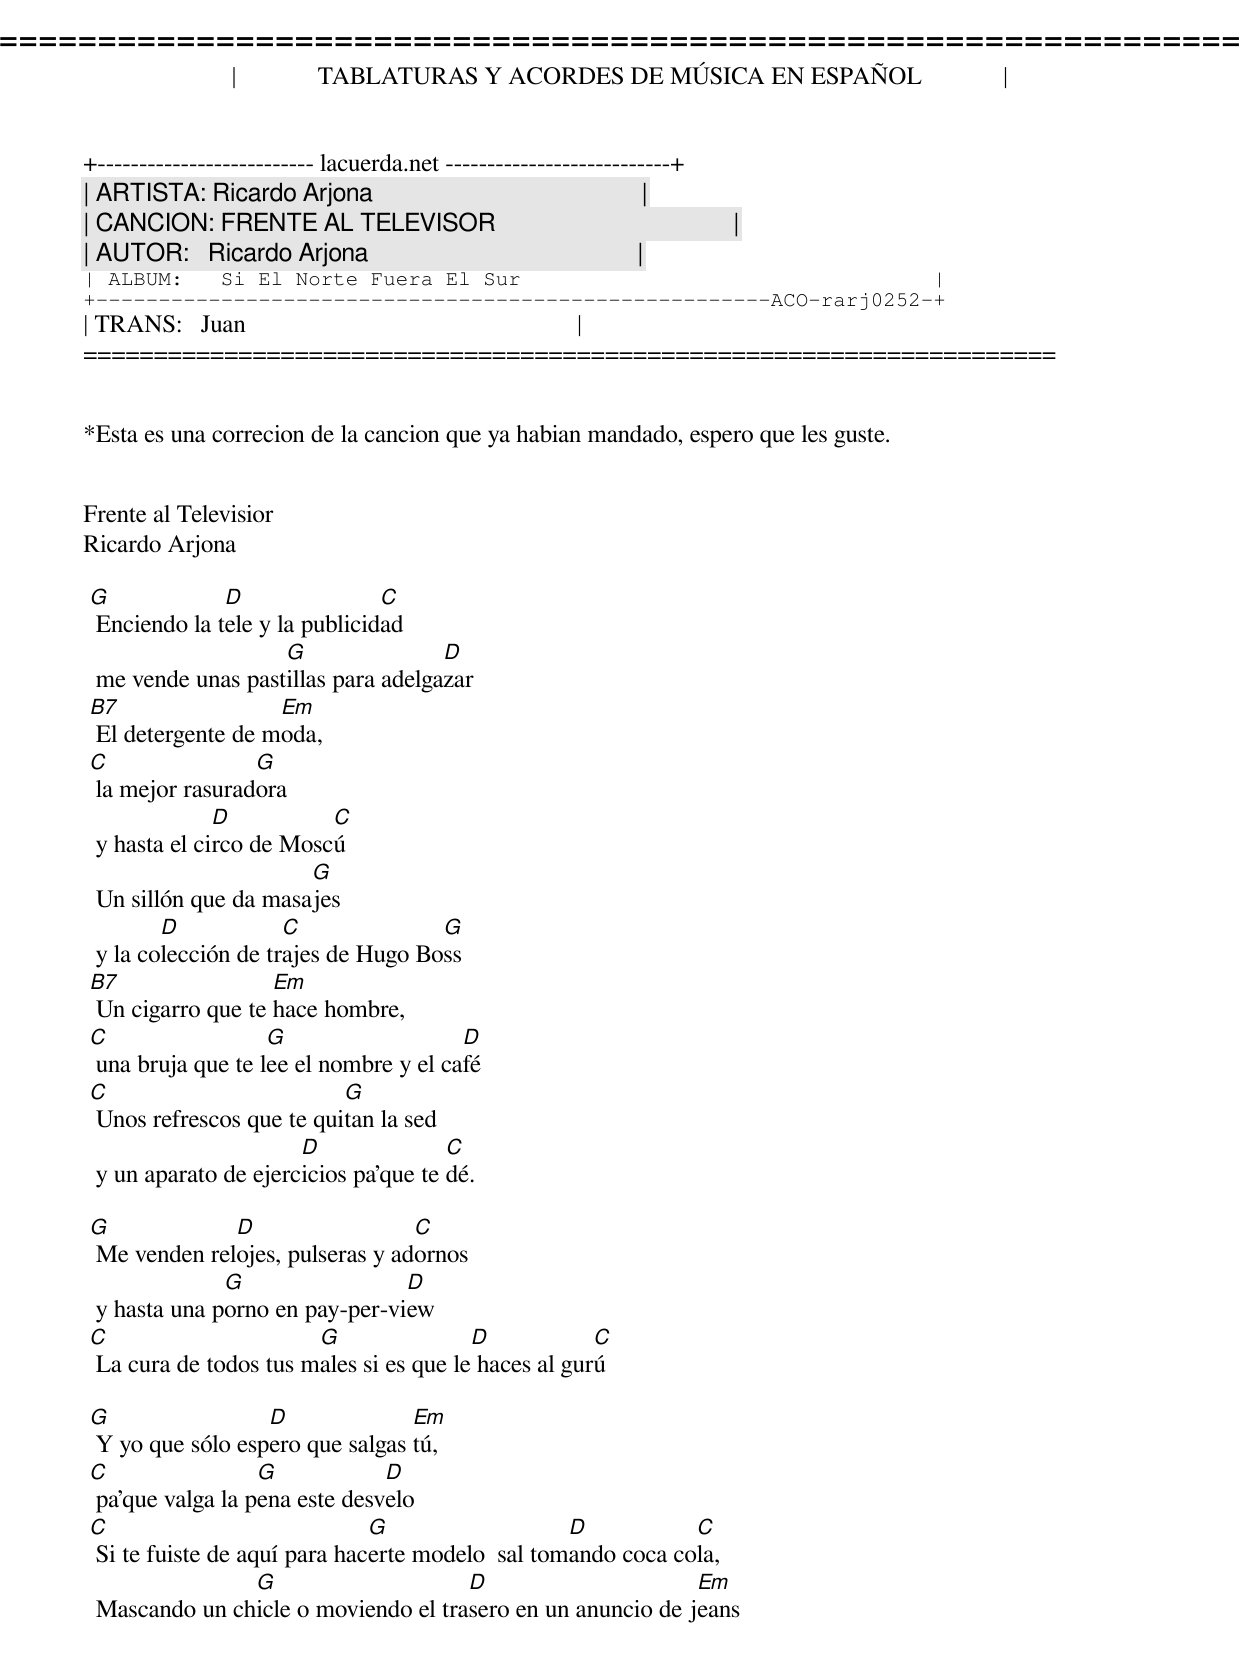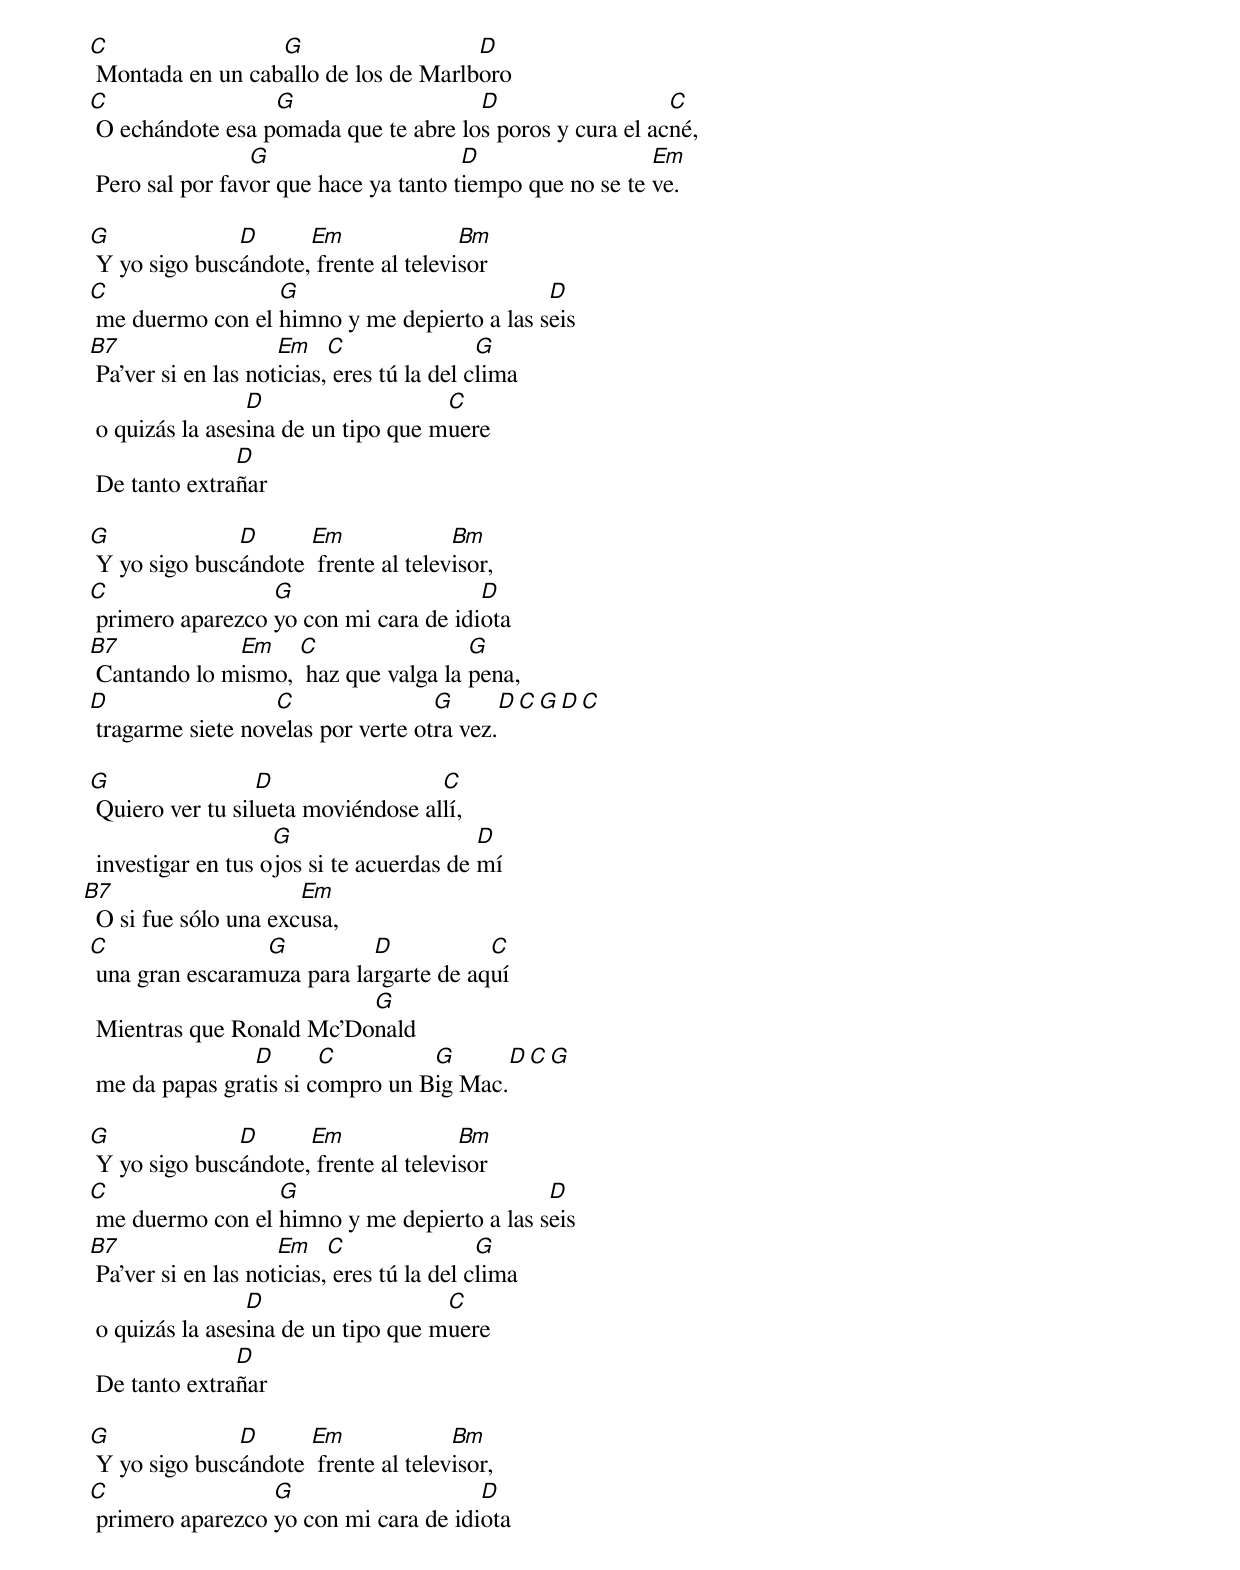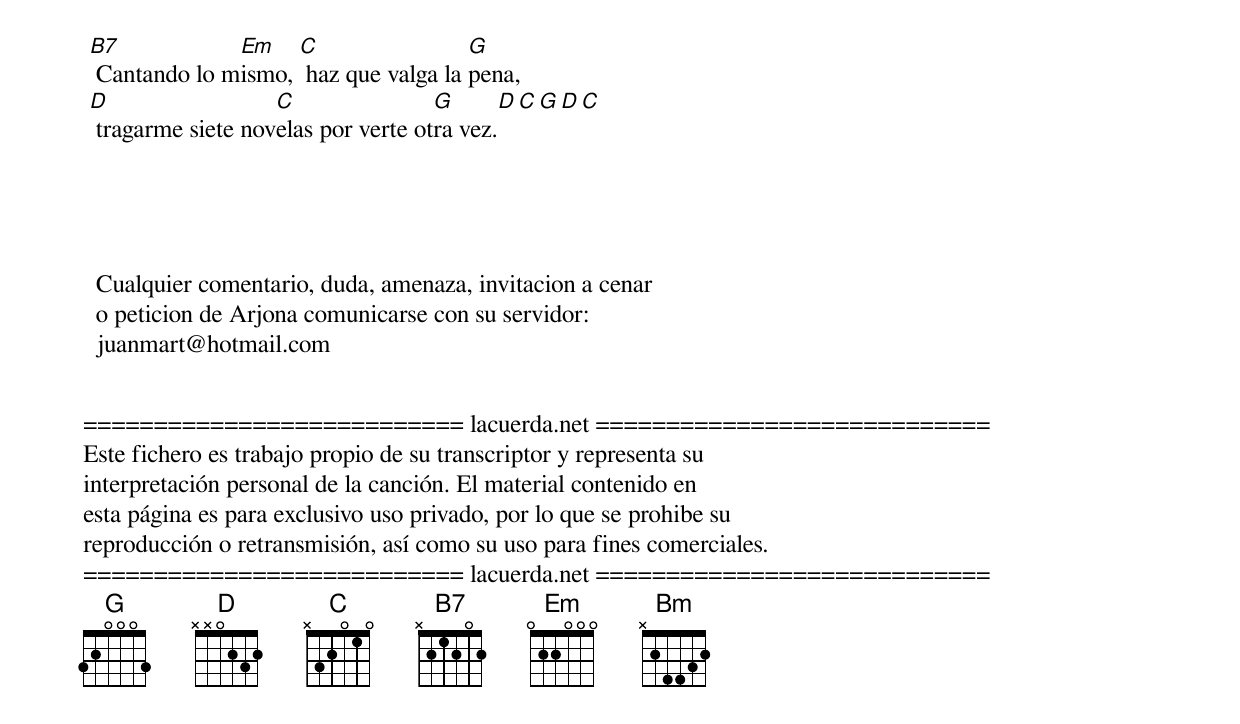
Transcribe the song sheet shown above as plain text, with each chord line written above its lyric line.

=====================================================================
|             TABLATURAS Y ACORDES DE MÚSICA EN ESPAÑOL             |
+-------------------------- lacuerda.net ---------------------------+
| ARTISTA: Ricardo Arjona                                           |
| CANCION: FRENTE AL TELEVISOR                                      |
| AUTOR:   Ricardo Arjona                                           |
| ALBUM:   Si El Norte Fuera El Sur                                 |
+------------------------------------------------------ACO-rarj0252-+
| TRANS:   Juan                                                     |
=====================================================================


*Esta es una correcion de la cancion que ya habian mandado, espero que les guste.


Frente al Televisior
Ricardo Arjona

 G             D                C
  Enciendo la tele y la publicidad
                    G                D
  me vende unas pastillas para adelgazar
 B7                 Em
  El detergente de moda,
 C                G
  la mejor rasuradora
               D          C
  y hasta el circo de Moscú
                       G
  Un sillón que da masajes
         D            C              G
  y la colección de trajes de Hugo Boss
 B7                 Em
  Un cigarro que te hace hombre,
 C                  G                   D
  una bruja que te lee el nombre y el café
 C                         G
  Unos refrescos que te quitan la sed
                       D               C
  y un aparato de ejercicios pa'que te dé.

 G             D                  C
  Me venden relojes, pulseras y adornos
               G                 D
  y hasta una porno en pay-per-view
 C                      G                D            C
  La cura de todos tus males si es que le haces al gurú

 G                 D              Em
  Y yo que sólo espero que salgas tú,
 C                 G            D
  pa'que valga la pena este desvelo
 C                             G                   D           C
  Si te fuiste de aquí para hacerte modelo  sal tomando coca cola,
                G                     D                      Em
  Mascando un chicle o moviendo el trasero en un anuncio de jeans
 C                 G                   D
  Montada en un caballo de los de Marlboro
 C                 G                   D                   C
  O echándote esa pomada que te abre los poros y cura el acné,
                  G                     D                  Em
  Pero sal por favor que hace ya tanto tiempo que no se te ve.

 G              D      Em               Bm
  Y yo sigo buscándote, frente al televisor
 C                 G                          D
  me duermo con el himno y me depierto a las seis
 B7                   Em    C                G
  Pa'ver si en las noticias, eres tú la del clima
                  D                   C
  o quizás la asesina de un tipo que muere
                D
  De tanto extrañar

 G              D      Em              Bm
  Y yo sigo buscándote  frente al televisor,
 C                 G                    D
  primero aparezco yo con mi cara de idiota
 B7            Em    C                 G
  Cantando lo mismo,  haz que valga la pena,
 D                  C                G      D   C  G  D  C
  tragarme siete novelas por verte otra vez.

 G                 D                 C
  Quiero ver tu silueta moviéndose allí,
                     G                     D
  investigar en tus ojos si te acuerdas de mí
B7                     Em
  O si fue sólo una excusa,
 C                G          D           C
  una gran escaramuza para largarte de aquí
                           G
  Mientras que Ronald Mc'Donald
                 D       C         G       D   C   G
  me da papas gratis si compro un Big Mac.

 G              D      Em               Bm
  Y yo sigo buscándote, frente al televisor
 C                 G                          D
  me duermo con el himno y me depierto a las seis
 B7                   Em    C                G
  Pa'ver si en las noticias, eres tú la del clima
                  D                   C
  o quizás la asesina de un tipo que muere
                D
  De tanto extrañar

 G              D      Em              Bm
  Y yo sigo buscándote  frente al televisor,
 C                 G                    D
  primero aparezco yo con mi cara de idiota
 B7            Em    C                 G
  Cantando lo mismo,  haz que valga la pena,
 D                  C                G      D   C  G  D  C
  tragarme siete novelas por verte otra vez.





  Cualquier comentario, duda, amenaza, invitacion a cenar
  o peticion de Arjona comunicarse con su servidor:
  juanmart@hotmail.com


=========================== lacuerda.net ============================
Este fichero es trabajo propio de su transcriptor y representa su
interpretación personal de la canción. El material contenido en
esta página es para exclusivo uso privado, por lo que se prohibe su
reproducción o retransmisión, así como su uso para fines comerciales.
=========================== lacuerda.net ============================
